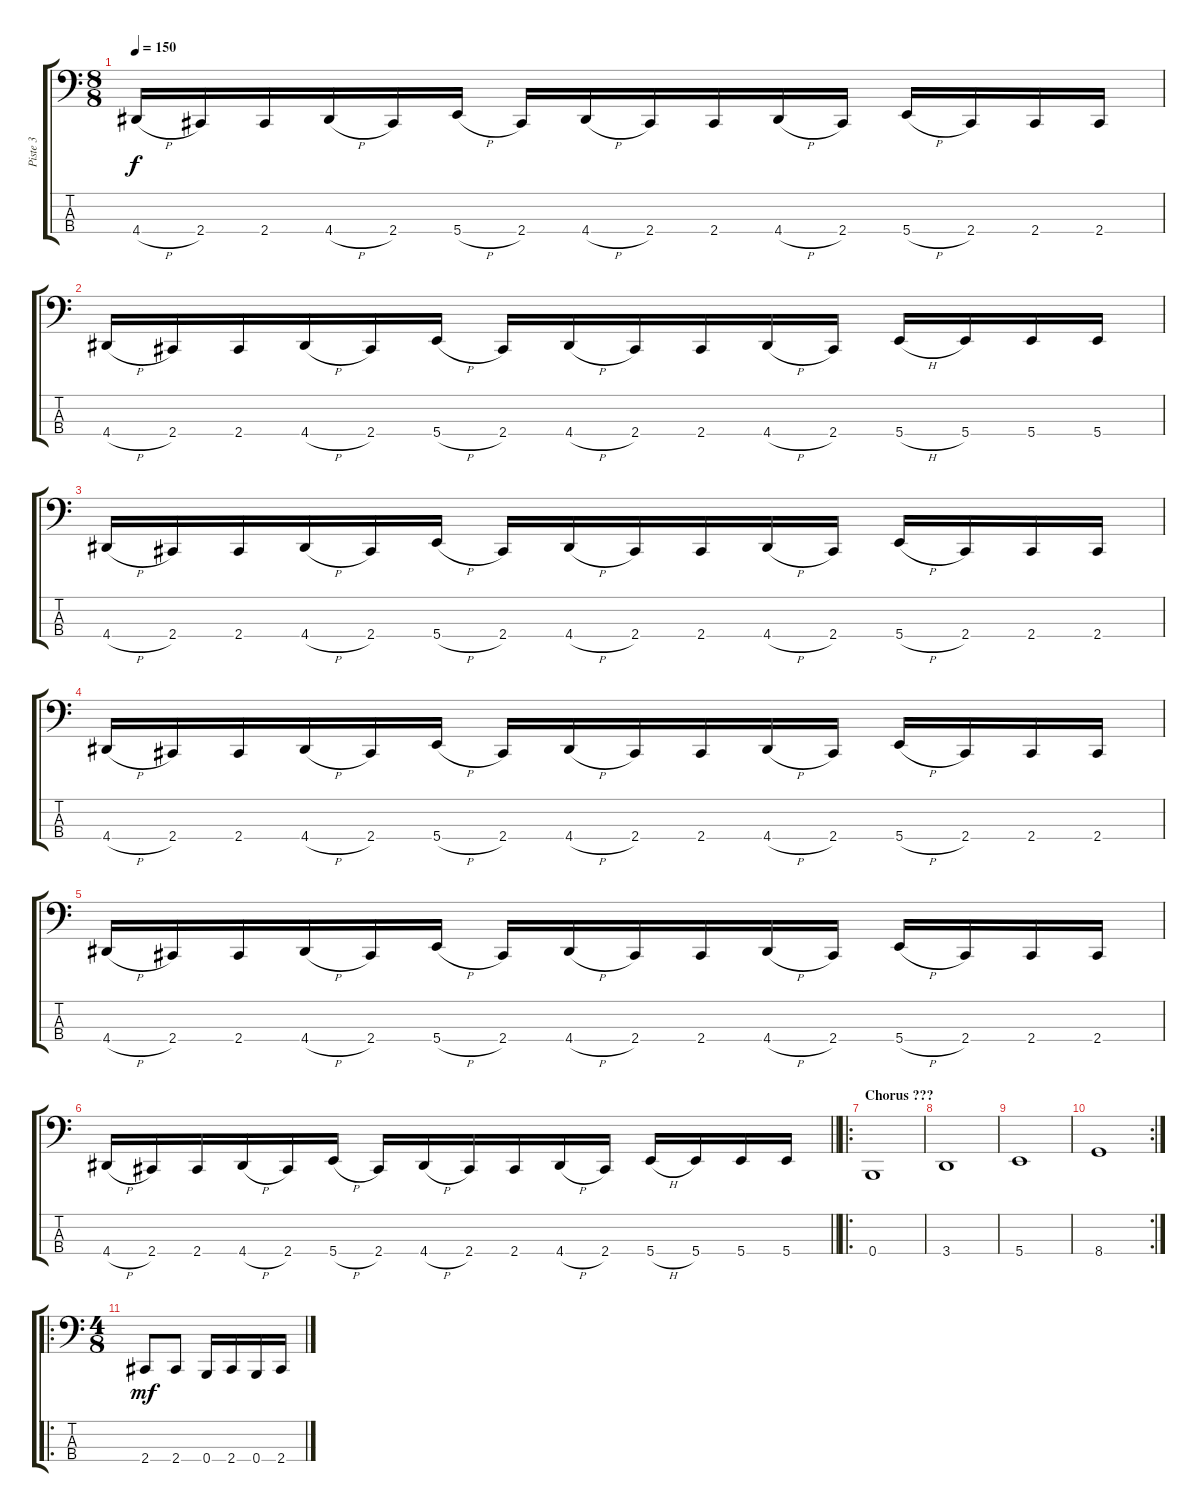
\track ("Piste 3" "Piste 3") {instrument electricbasspick}
\staff {score tabs}
\tuning (D2 A1 E1 B0) {hide}
\ts (8 8)
\tempo 150
\clef f4
\ks c
4.4{h}.16{dy f} 2.4.16 2.4.16 4.4{h}.16 2.4.16 5.4{h}.16 2.4.16 4.4{h}.16 2.4.16 2.4.16 4.4{h}.16 2.4.16 5.4{h}.16 2.4.16 2.4.16 2.4.16 |
4.4{h}.16 2.4.16 2.4.16 4.4{h}.16 2.4.16 5.4{h}.16 2.4.16 4.4{h}.16 2.4.16 2.4.16 4.4{h}.16 2.4.16 5.4{h}.16 5.4.16 5.4.16 5.4.16 |
4.4{h}.16 2.4.16 2.4.16 4.4{h}.16 2.4.16 5.4{h}.16 2.4.16 4.4{h}.16 2.4.16 2.4.16 4.4{h}.16 2.4.16 5.4{h}.16 2.4.16 2.4.16 2.4.16 |
4.4{h}.16 2.4.16 2.4.16 4.4{h}.16 2.4.16 5.4{h}.16 2.4.16 4.4{h}.16 2.4.16 2.4.16 4.4{h}.16 2.4.16 5.4{h}.16 2.4.16 2.4.16 2.4.16 |
4.4{h}.16 2.4.16 2.4.16 4.4{h}.16 2.4.16 5.4{h}.16 2.4.16 4.4{h}.16 2.4.16 2.4.16 4.4{h}.16 2.4.16 5.4{h}.16 2.4.16 2.4.16 2.4.16 |
\barLineRight lightlight
4.4{h}.16 2.4.16 2.4.16 4.4{h}.16 2.4.16 5.4{h}.16 2.4.16 4.4{h}.16 2.4.16 2.4.16 4.4{h}.16 2.4.16 5.4{h}.16 5.4.16 5.4.16 5.4.16 |
\ro
\section ("" "Chorus ???")
0.4.1 |
3.4.1 |
5.4.1 |
\rc 2
8.4.1 |
\ro
\ts (4 8)
2.4.8{dy mf} 2.4.8 0.4.16 2.4.16 0.4.16 2.4.16
